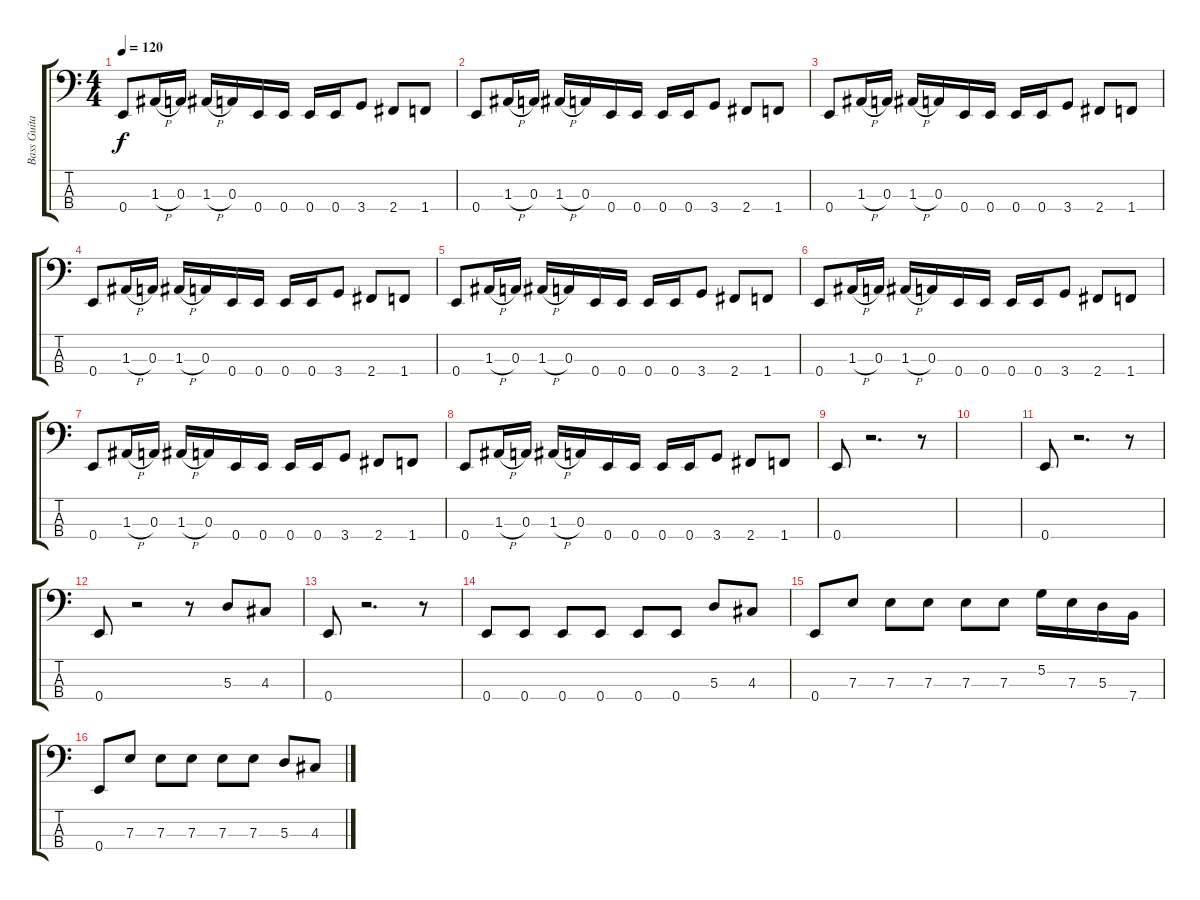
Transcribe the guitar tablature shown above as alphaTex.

\track ("Bass Guitar" "Bass Guita") {instrument electricbassfinger}
\staff {score tabs}
\tuning (G2 D2 A1 E1) {hide}
\ts (4 4)
\tempo 120
\clef f4
\ks c
0.4.8{dy f} 1.3{h}.16 0.3.16 1.3{h}.16 0.3.16 0.4.16 0.4.16 0.4.16 0.4.16 3.4.8 2.4.8 1.4.8 |
0.4.8 1.3{h}.16 0.3.16 1.3{h}.16 0.3.16 0.4.16 0.4.16 0.4.16 0.4.16 3.4.8 2.4.8 1.4.8 |
0.4.8 1.3{h}.16 0.3.16 1.3{h}.16 0.3.16 0.4.16 0.4.16 0.4.16 0.4.16 3.4.8 2.4.8 1.4.8 |
0.4.8 1.3{h}.16 0.3.16 1.3{h}.16 0.3.16 0.4.16 0.4.16 0.4.16 0.4.16 3.4.8 2.4.8 1.4.8 |
0.4.8 1.3{h}.16 0.3.16 1.3{h}.16 0.3.16 0.4.16 0.4.16 0.4.16 0.4.16 3.4.8 2.4.8 1.4.8 |
0.4.8 1.3{h}.16 0.3.16 1.3{h}.16 0.3.16 0.4.16 0.4.16 0.4.16 0.4.16 3.4.8 2.4.8 1.4.8 |
0.4.8 1.3{h}.16 0.3.16 1.3{h}.16 0.3.16 0.4.16 0.4.16 0.4.16 0.4.16 3.4.8 2.4.8 1.4.8 |
0.4.8 1.3{h}.16 0.3.16 1.3{h}.16 0.3.16 0.4.16 0.4.16 0.4.16 0.4.16 3.4.8 2.4.8 1.4.8 |
0.4.8 r.2{d} r.8 |
|
0.4.8 r.2{d} r.8 |
0.4.8 r.2 r.8 5.3.8 4.3.8 |
0.4.8 r.2{d} r.8 |
0.4.8 0.4.8 0.4.8 0.4.8 0.4.8 0.4.8 5.3.8 4.3.8 |
0.4.8 7.3.8 7.3.8 7.3.8 7.3.8 7.3.8 5.2.16 7.3.16 5.3.16 7.4.16 |
0.4.8 7.3.8 7.3.8 7.3.8 7.3.8 7.3.8 5.3.8 4.3.8
